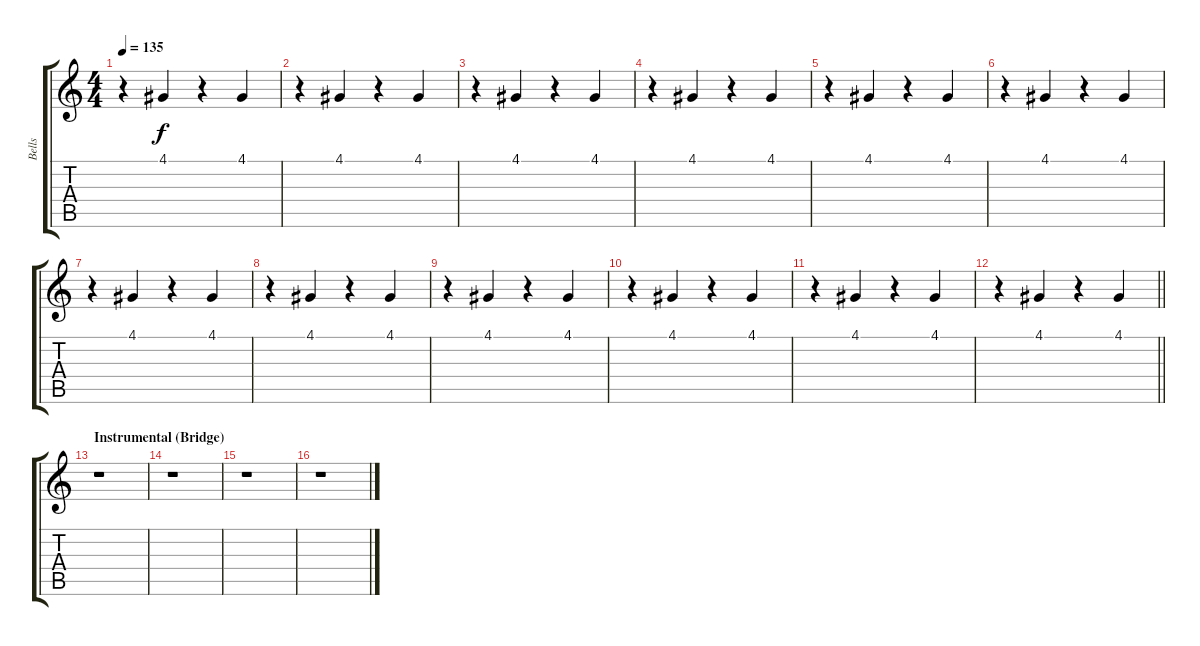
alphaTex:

\track ("Bells" "Bells") {instrument tubularbells}
\staff {score tabs}
\tuning (E4 B3 G3 D3 A2 E2) {hide}
\ts (4 4)
\tempo 135
\clef g2
\ks c
r.4{dy f} 4.1.4 r.4 4.1.4 |
r.4 4.1.4 r.4 4.1.4 |
r.4 4.1.4 r.4 4.1.4 |
r.4 4.1.4 r.4 4.1.4 |
r.4 4.1.4 r.4 4.1.4 |
r.4 4.1.4 r.4 4.1.4 |
r.4 4.1.4 r.4 4.1.4 |
r.4 4.1.4 r.4 4.1.4 |
r.4 4.1.4 r.4 4.1.4 |
r.4 4.1.4 r.4 4.1.4 |
r.4 4.1.4 r.4 4.1.4 |
\barLineRight lightlight
r.4 4.1.4 r.4 4.1.4 |
\section ("" "Instrumental (Bridge)")
r.1 |
r.1 |
r.1 |
r.1
